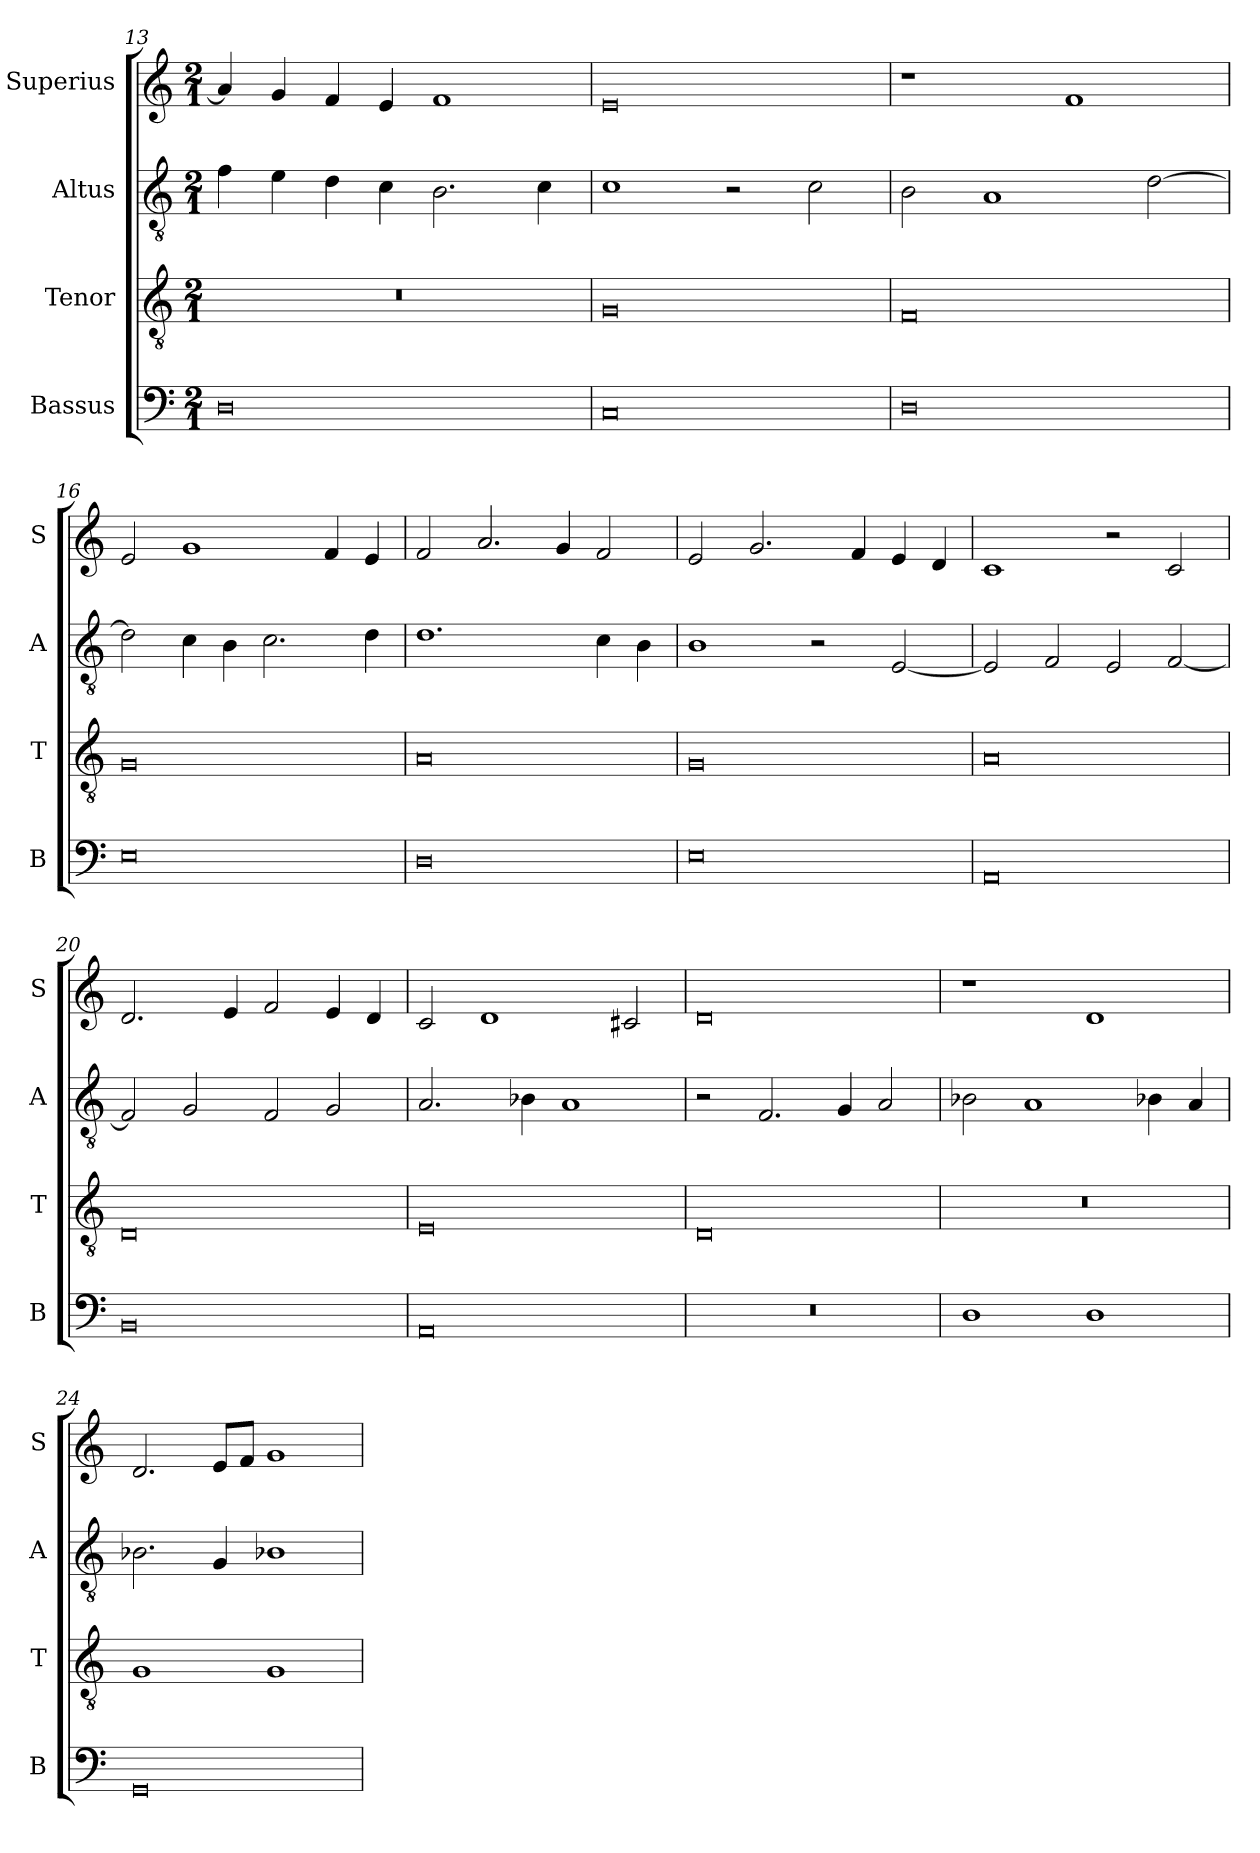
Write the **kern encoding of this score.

**kern	**kern	**kern	**kern
*part4	*part3	*part2	*part1
*staff4	*staff3	*staff2	*staff1
*I"Bassus	*I"Tenor	*I"Altus	*I"Superius
*I'B	*I'T	*I'A	*I'S
*clefF4	*clefGv2	*clefGv2	*clefG2
*k[]	*k[]	*k[]	*k[]
*M2/1	*M2/1	*M2/1	*M2/1
=13	=13	=13	=13
0D	0r	4f	4a]
.	.	4e	4g
.	.	4d	4f
.	.	4c	4e
.	.	2.B	1f
.	.	4c	.
=14	=14	=14	=14
0C	0G	1c	0e
.	.	2r	.
.	.	2c	.
=15	=15	=15	=15
0D	0F	2B	1r
.	.	1A	.
.	.	.	1f
.	.	[2d	.
=16	=16	=16	=16
0E	0G	2d]	2e
.	.	4c	1g
.	.	4B	.
.	.	2.c	.
.	.	.	4f
.	.	4d	4e
=17	=17	=17	=17
0D	0A	1.d	2f
.	.	.	2.a
.	.	.	4g
.	.	4c	2f
.	.	4B	.
=18	=18	=18	=18
0E	0G	1B	2e
.	.	.	2.g
.	.	2r	.
.	.	.	4f
.	.	[2E	4e
.	.	.	4d
=19	=19	=19	=19
0AA	0A	2E]	1c
.	.	2F	.
.	.	2E	2r
.	.	[2F	2c
=20	=20	=20	=20
0BB	0D	2F]	2.d
.	.	2G	.
.	.	.	4e
.	.	2F	2f
.	.	2G	4e
.	.	.	4d
=21	=21	=21	=21
0AA	0E	2.A	2c
.	.	.	1d
.	.	4B-X	.
.	.	1A	.
.	.	.	2c#X
=22	=22	=22	=22
0r	0D	2r	0d
.	.	2.F	.
.	.	4G	.
.	.	2A	.
=23	=23	=23	=23
1D	0r	2B-X	1r
.	.	1A	.
1D	.	.	1d
.	.	4B-X	.
.	.	4A	.
=24	=24	=24	=24
0GG	1G	2.B-X	2.d
.	.	4G	8eL
.	.	.	8fJ
.	1G	1B-X	1g
=	=	=	=
*-	*-	*-	*-
